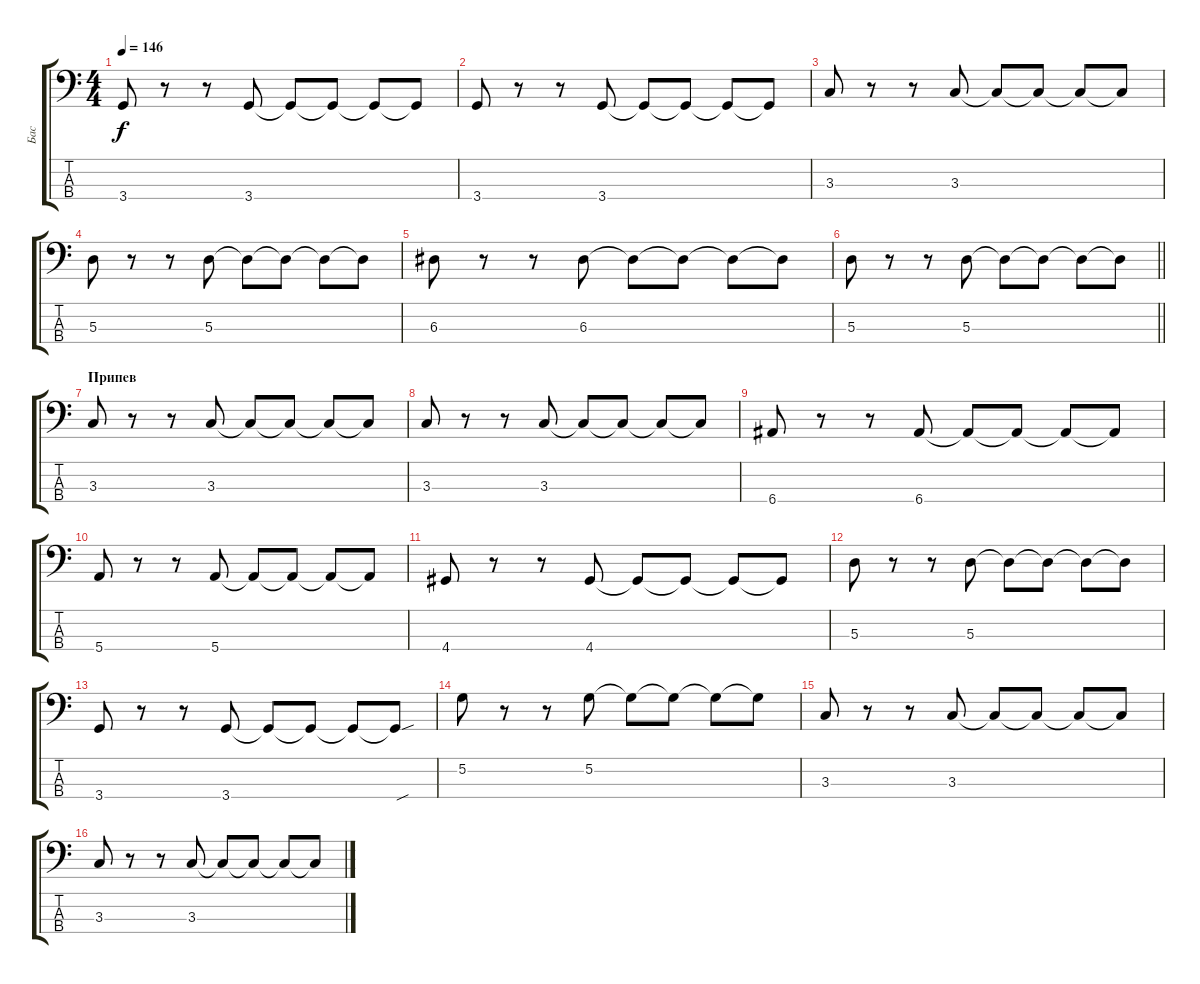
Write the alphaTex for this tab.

\track ("Бас" "Бас") {instrument electricbasspick}
\staff {score tabs}
\tuning (G2 D2 A1 E1) {hide}
\ts (4 4)
\tempo 146
\clef f4
\ks c
3.4.8{dy f} r.8 r.8 3.4.8 3.4{t}.8 3.4{t}.8 3.4{t}.8 3.4{t}.8 |
3.4.8 r.8 r.8 3.4.8 3.4{t}.8 3.4{t}.8 3.4{t}.8 3.4{t}.8 |
3.3.8 r.8 r.8 3.3.8 3.3{t}.8 3.3{t}.8 3.3{t}.8 3.3{t}.8 |
5.3.8 r.8 r.8 5.3.8 5.3{t}.8 5.3{t}.8 5.3{t}.8 5.3{t}.8 |
6.3.8 r.8 r.8 6.3.8 6.3{t}.8 6.3{t}.8 6.3{t}.8 6.3{t}.8 |
\barLineRight lightlight
5.3.8 r.8 r.8 5.3.8 5.3{t}.8 5.3{t}.8 5.3{t}.8 5.3{t}.8 |
\section ("" "Припев")
3.3.8 r.8 r.8 3.3.8 3.3{t}.8 3.3{t}.8 3.3{t}.8 3.3{t}.8 |
3.3.8 r.8 r.8 3.3.8 3.3{t}.8 3.3{t}.8 3.3{t}.8 3.3{t}.8 |
6.4.8 r.8 r.8 6.4.8 6.4{t}.8 6.4{t}.8 6.4{t}.8 6.4{t}.8 |
5.4.8 r.8 r.8 5.4.8 5.4{t}.8 5.4{t}.8 5.4{t}.8 5.4{t}.8 |
4.4.8 r.8 r.8 4.4.8 4.4{t}.8 4.4{t}.8 4.4{t}.8 4.4{t}.8 |
5.3.8 r.8 r.8 5.3.8 5.3{t}.8 5.3{t}.8 5.3{t}.8 5.3{t}.8 |
3.4.8 r.8 r.8 3.4.8 3.4{t}.8 3.4{t}.8 3.4{t}.8 3.4{sou t}.8 |
5.2.8 r.8 r.8 5.2.8 5.2{t}.8 5.2{t}.8 5.2{t}.8 5.2{t}.8 |
3.3.8 r.8 r.8 3.3.8 3.3{t}.8 3.3{t}.8 3.3{t}.8 3.3{t}.8 |
3.3.8 r.8 r.8 3.3.8 3.3{t}.8 3.3{t}.8 3.3{t}.8 3.3{t}.8
